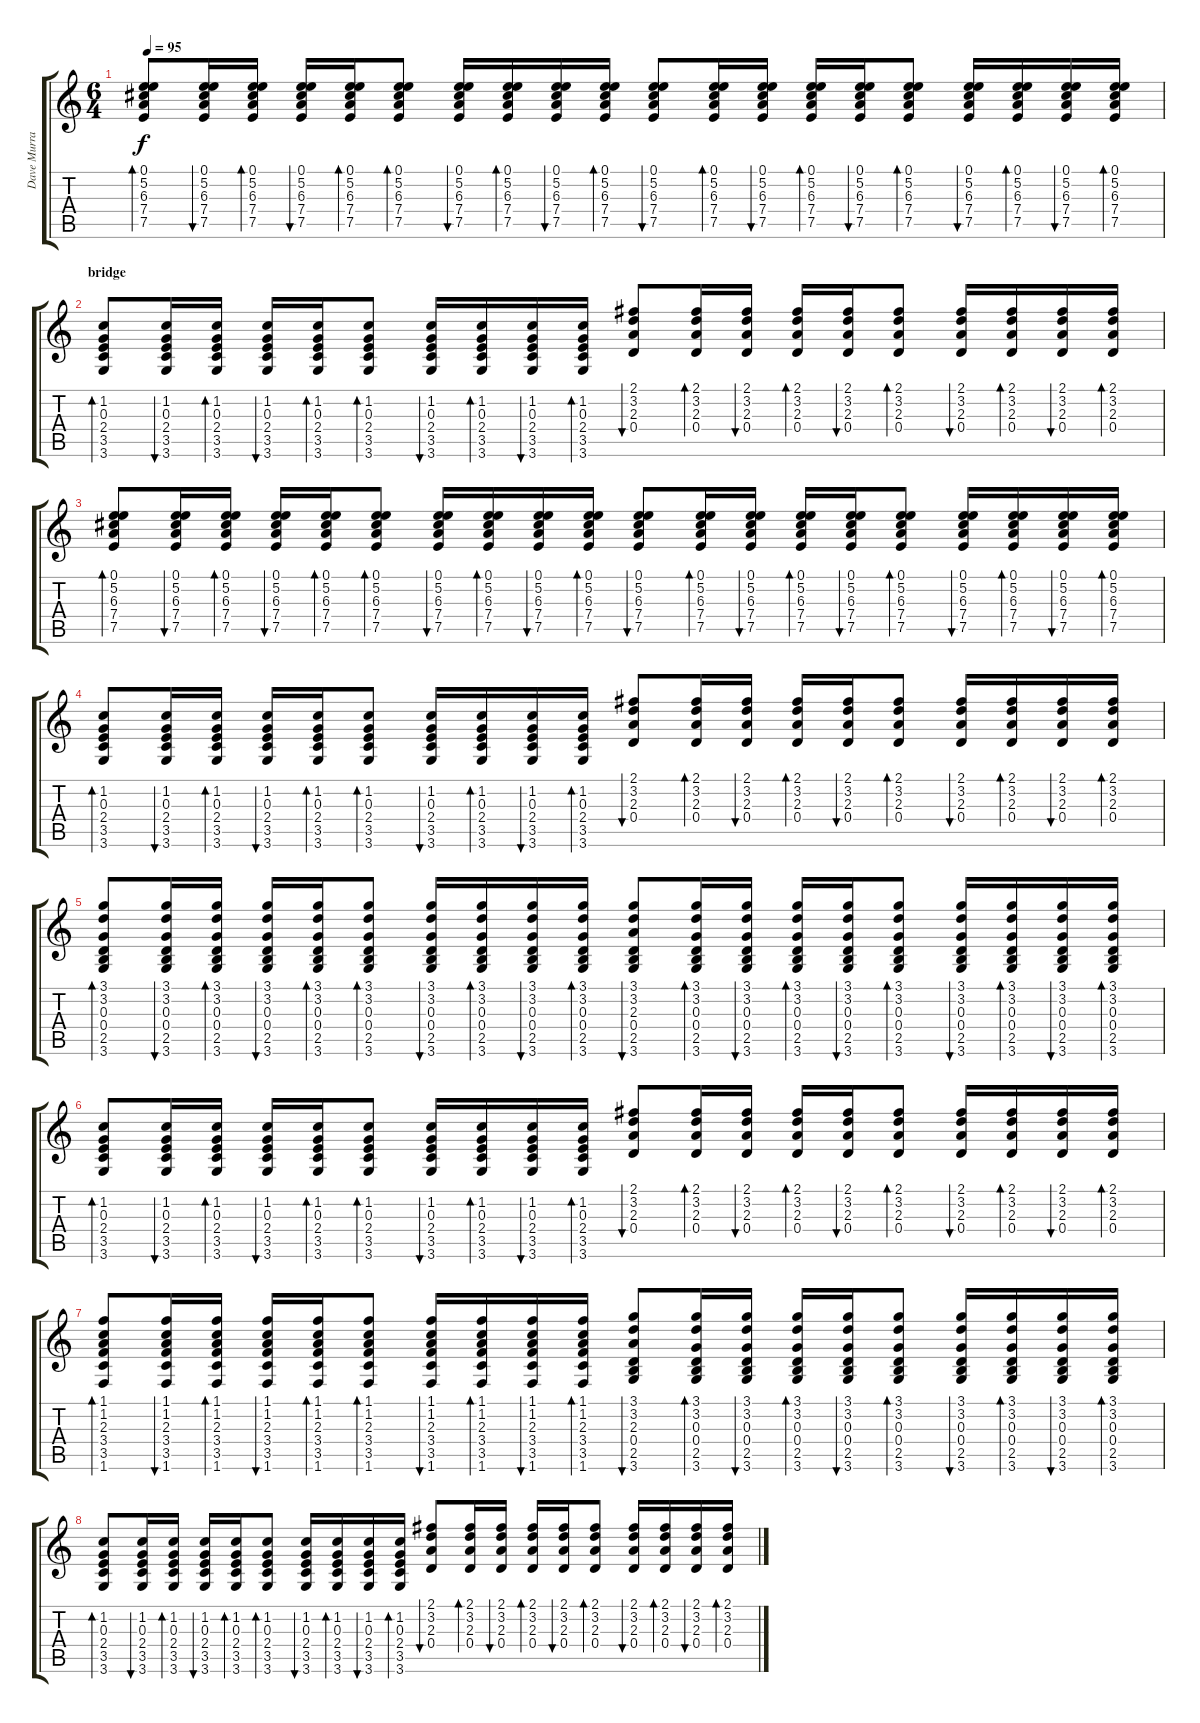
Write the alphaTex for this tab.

\track ("Dave Murray" "Dave Murra") {instrument acousticguitarsteel}
\staff {score tabs}
\tuning (E4 B3 G3 D3 A2 E2) {hide}
\ts (6 4)
\tempo 95
\clef g2
\ks c
(0.1 5.2 6.3 7.4 7.5).8{bd 60 dy f} (0.1 5.2 6.3 7.4 7.5).16{bu 60} (0.1 5.2 6.3 7.4 7.5).16{bd 60} (0.1 5.2 6.3 7.4 7.5).16{bu 60} (0.1 5.2 6.3 7.4 7.5).16{bd 60} (0.1 5.2 6.3 7.4 7.5).8{bd 60} (0.1 5.2 6.3 7.4 7.5).16{bu 60} (0.1 5.2 6.3 7.4 7.5).16{bd 60} (0.1 5.2 6.3 7.4 7.5).16{bu 60} (0.1 5.2 6.3 7.4 7.5).16{bd 60} (0.1 5.2 6.3 7.4 7.5).8{bu 60} (0.1 5.2 6.3 7.4 7.5).16{bd 60} (0.1 5.2 6.3 7.4 7.5).16{bu 60} (0.1 5.2 6.3 7.4 7.5).16{bd 60} (0.1 5.2 6.3 7.4 7.5).16{bu 60} (0.1 5.2 6.3 7.4 7.5).8{bd 60} (0.1 5.2 6.3 7.4 7.5).16{bu 60} (0.1 5.2 6.3 7.4 7.5).16{bd 60} (0.1 5.2 6.3 7.4 7.5).16{bu 60} (0.1 5.2 6.3 7.4 7.5).16{bd 60} |
\section ("" "bridge")
(1.2 0.3 2.4 3.5 3.6).8{bd 60} (1.2 0.3 2.4 3.5 3.6).16{bu 60} (1.2 0.3 2.4 3.5 3.6).16{bd 60} (1.2 0.3 2.4 3.5 3.6).16{bu 60} (1.2 0.3 2.4 3.5 3.6).16{bd 60} (1.2 0.3 2.4 3.5 3.6).8{bd 60} (1.2 0.3 2.4 3.5 3.6).16{bu 60} (1.2 0.3 2.4 3.5 3.6).16{bd 60} (1.2 0.3 2.4 3.5 3.6).16{bu 60} (1.2 0.3 2.4 3.5 3.6).16{bd 60} (2.1 3.2 2.3 0.4).8{bu 60} (2.1 3.2 2.3 0.4).16{bd 60} (2.1 3.2 2.3 0.4).16{bu 60} (2.1 3.2 2.3 0.4).16{bd 60} (2.1 3.2 2.3 0.4).16{bu 60} (2.1 3.2 2.3 0.4).8{bd 60} (2.1 3.2 2.3 0.4).16{bu 60} (2.1 3.2 2.3 0.4).16{bd 60} (2.1 3.2 2.3 0.4).16{bu 60} (2.1 3.2 2.3 0.4).16{bd 60} |
(0.1 5.2 6.3 7.4 7.5).8{bd 60} (0.1 5.2 6.3 7.4 7.5).16{bu 60} (0.1 5.2 6.3 7.4 7.5).16{bd 60} (0.1 5.2 6.3 7.4 7.5).16{bu 60} (0.1 5.2 6.3 7.4 7.5).16{bd 60} (0.1 5.2 6.3 7.4 7.5).8{bd 60} (0.1 5.2 6.3 7.4 7.5).16{bu 60} (0.1 5.2 6.3 7.4 7.5).16{bd 60} (0.1 5.2 6.3 7.4 7.5).16{bu 60} (0.1 5.2 6.3 7.4 7.5).16{bd 60} (0.1 5.2 6.3 7.4 7.5).8{bu 60} (0.1 5.2 6.3 7.4 7.5).16{bd 60} (0.1 5.2 6.3 7.4 7.5).16{bu 60} (0.1 5.2 6.3 7.4 7.5).16{bd 60} (0.1 5.2 6.3 7.4 7.5).16{bu 60} (0.1 5.2 6.3 7.4 7.5).8{bd 60} (0.1 5.2 6.3 7.4 7.5).16{bu 60} (0.1 5.2 6.3 7.4 7.5).16{bd 60} (0.1 5.2 6.3 7.4 7.5).16{bu 60} (0.1 5.2 6.3 7.4 7.5).16{bd 60} |
(1.2 0.3 2.4 3.5 3.6).8{bd 60} (1.2 0.3 2.4 3.5 3.6).16{bu 60} (1.2 0.3 2.4 3.5 3.6).16{bd 60} (1.2 0.3 2.4 3.5 3.6).16{bu 60} (1.2 0.3 2.4 3.5 3.6).16{bd 60} (1.2 0.3 2.4 3.5 3.6).8{bd 60} (1.2 0.3 2.4 3.5 3.6).16{bu 60} (1.2 0.3 2.4 3.5 3.6).16{bd 60} (1.2 0.3 2.4 3.5 3.6).16{bu 60} (1.2 0.3 2.4 3.5 3.6).16{bd 60} (2.1 3.2 2.3 0.4).8{bu 60} (2.1 3.2 2.3 0.4).16{bd 60} (2.1 3.2 2.3 0.4).16{bu 60} (2.1 3.2 2.3 0.4).16{bd 60} (2.1 3.2 2.3 0.4).16{bu 60} (2.1 3.2 2.3 0.4).8{bd 60} (2.1 3.2 2.3 0.4).16{bu 60} (2.1 3.2 2.3 0.4).16{bd 60} (2.1 3.2 2.3 0.4).16{bu 60} (2.1 3.2 2.3 0.4).16{bd 60} |
(3.1 3.2 0.3 0.4 2.5 3.6).8{bd 60} (3.1 3.2 0.3 0.4 2.5 3.6).16{bu 60} (3.1 3.2 0.3 0.4 2.5 3.6).16{bd 60} (3.1 3.2 0.3 0.4 2.5 3.6).16{bu 60} (3.1 3.2 0.3 0.4 2.5 3.6).16{bd 60} (3.1 3.2 0.3 0.4 2.5 3.6).8{bd 60} (3.1 3.2 0.3 0.4 2.5 3.6).16{bu 60} (3.1 3.2 0.3 0.4 2.5 3.6).16{bd 60} (3.1 3.2 0.3 0.4 2.5 3.6).16{bu 60} (3.1 3.2 0.3 0.4 2.5 3.6).16{bd 60} (3.1 3.2 2.3 0.4 2.5 3.6).8{bu 60} (3.1 3.2 0.3 0.4 2.5 3.6).16{bd 60} (3.1 3.2 0.3 0.4 2.5 3.6).16{bu 60} (3.1 3.2 0.3 0.4 2.5 3.6).16{bd 60} (3.1 3.2 0.3 0.4 2.5 3.6).16{bu 60} (3.1 3.2 0.3 0.4 2.5 3.6).8{bd 60} (3.1 3.2 0.3 0.4 2.5 3.6).16{bu 60} (3.1 3.2 0.3 0.4 2.5 3.6).16{bd 60} (3.1 3.2 0.3 0.4 2.5 3.6).16{bu 60} (3.1 3.2 0.3 0.4 2.5 3.6).16{bd 60} |
(1.2 0.3 2.4 3.5 3.6).8{bd 60} (1.2 0.3 2.4 3.5 3.6).16{bu 60} (1.2 0.3 2.4 3.5 3.6).16{bd 60} (1.2 0.3 2.4 3.5 3.6).16{bu 60} (1.2 0.3 2.4 3.5 3.6).16{bd 60} (1.2 0.3 2.4 3.5 3.6).8{bd 60} (1.2 0.3 2.4 3.5 3.6).16{bu 60} (1.2 0.3 2.4 3.5 3.6).16{bd 60} (1.2 0.3 2.4 3.5 3.6).16{bu 60} (1.2 0.3 2.4 3.5 3.6).16{bd 60} (2.1 3.2 2.3 0.4).8{bu 60} (2.1 3.2 2.3 0.4).16{bd 60} (2.1 3.2 2.3 0.4).16{bu 60} (2.1 3.2 2.3 0.4).16{bd 60} (2.1 3.2 2.3 0.4).16{bu 60} (2.1 3.2 2.3 0.4).8{bd 60} (2.1 3.2 2.3 0.4).16{bu 60} (2.1 3.2 2.3 0.4).16{bd 60} (2.1 3.2 2.3 0.4).16{bu 60} (2.1 3.2 2.3 0.4).16{bd 60} |
(1.1 1.2 2.3 3.4 3.5 1.6).8{bd 60} (1.1 1.2 2.3 3.4 3.5 1.6).16{bu 60} (1.1 1.2 2.3 3.4 3.5 1.6).16{bd 60} (1.1 1.2 2.3 3.4 3.5 1.6).16{bu 60} (1.1 1.2 2.3 3.4 3.5 1.6).16{bd 60} (1.1 1.2 2.3 3.4 3.5 1.6).8{bd 60} (1.1 1.2 2.3 3.4 3.5 1.6).16{bu 60} (1.1 1.2 2.3 3.4 3.5 1.6).16{bd 60} (1.1 1.2 2.3 3.4 3.5 1.6).16{bu 60} (1.1 1.2 2.3 3.4 3.5 1.6).16{bd 60} (3.1 3.2 2.3 0.4 2.5 3.6).8{bu 60} (3.1 3.2 0.3 0.4 2.5 3.6).16{bd 60} (3.1 3.2 0.3 0.4 2.5 3.6).16{bu 60} (3.1 3.2 0.3 0.4 2.5 3.6).16{bd 60} (3.1 3.2 0.3 0.4 2.5 3.6).16{bu 60} (3.1 3.2 0.3 0.4 2.5 3.6).8{bd 60} (3.1 3.2 0.3 0.4 2.5 3.6).16{bu 60} (3.1 3.2 0.3 0.4 2.5 3.6).16{bd 60} (3.1 3.2 0.3 0.4 2.5 3.6).16{bu 60} (3.1 3.2 0.3 0.4 2.5 3.6).16{bd 60} |
(1.2 0.3 2.4 3.5 3.6).8{bd 60} (1.2 0.3 2.4 3.5 3.6).16{bu 60} (1.2 0.3 2.4 3.5 3.6).16{bd 60} (1.2 0.3 2.4 3.5 3.6).16{bu 60} (1.2 0.3 2.4 3.5 3.6).16{bd 60} (1.2 0.3 2.4 3.5 3.6).8{bd 60} (1.2 0.3 2.4 3.5 3.6).16{bu 60} (1.2 0.3 2.4 3.5 3.6).16{bd 60} (1.2 0.3 2.4 3.5 3.6).16{bu 60} (1.2 0.3 2.4 3.5 3.6).16{bd 60} (2.1 3.2 2.3 0.4).8{bu 60} (2.1 3.2 2.3 0.4).16{bd 60} (2.1 3.2 2.3 0.4).16{bu 60} (2.1 3.2 2.3 0.4).16{bd 60} (2.1 3.2 2.3 0.4).16{bu 60} (2.1 3.2 2.3 0.4).8{bd 60} (2.1 3.2 2.3 0.4).16{bu 60} (2.1 3.2 2.3 0.4).16{bd 60} (2.1 3.2 2.3 0.4).16{bu 60} (2.1 3.2 2.3 0.4).16{bd 60}
